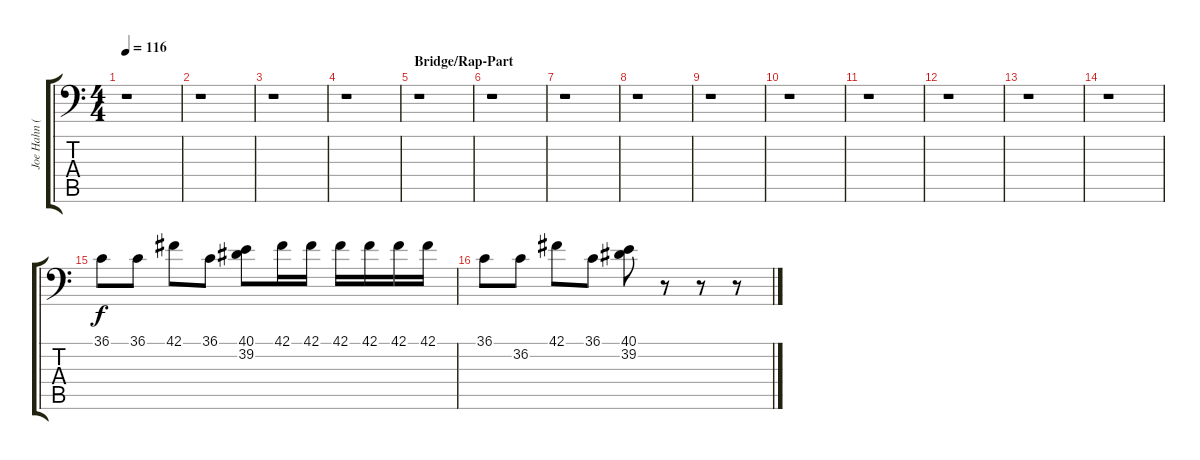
\track ("Joe Hahn (FX 3)" "Joe Hahn (") {instrument acousticgrandpiano}
\staff {score tabs}
\tuning (C-1 C-1 C-1 C-1 C-1 C-1) {hide}
\ts (4 4)
\tempo 116
\clef f4
\ks c
r.1{dy fff} |
r.1 |
r.1 |
r.1 |
\section ("" "Bridge/Rap-Part")
r.1 |
r.1 |
r.1 |
r.1 |
r.1 |
r.1 |
r.1 |
r.1 |
r.1 |
r.1 |
36.1.8{dy f} 36.1.8 42.1.8 36.1.8 (40.1 39.2).8 42.1.16 42.1.16 42.1.16 42.1.16 42.1.16 42.1.16 |
36.1.8 36.2.8 42.1.8 36.1.8 (40.1 39.2).8 r.8 r.8 r.8
